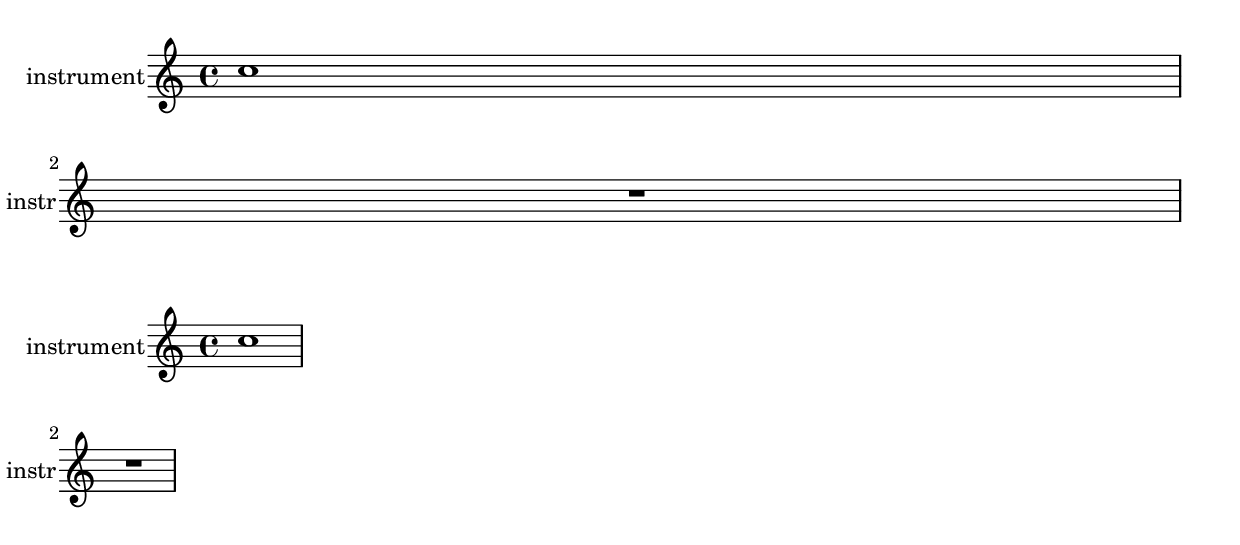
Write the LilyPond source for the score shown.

\version "1.9.4"
\header { texidoc = "This combines instrument names and multimeasure rests (there was an
interesting bug in 1.3.98). " }

\score{
	\context Staff <<
	      \property Staff.instrument = "instrument"
	      \property Staff.instr = "instr"
	      \notes{c''1 \break R1 }
	    >>
	 \paper {
	    \translator { \StaffContext
	    \consists Instrument_name_engraver

	    }
	  }
	\paper { raggedright =  ##t }
	}


